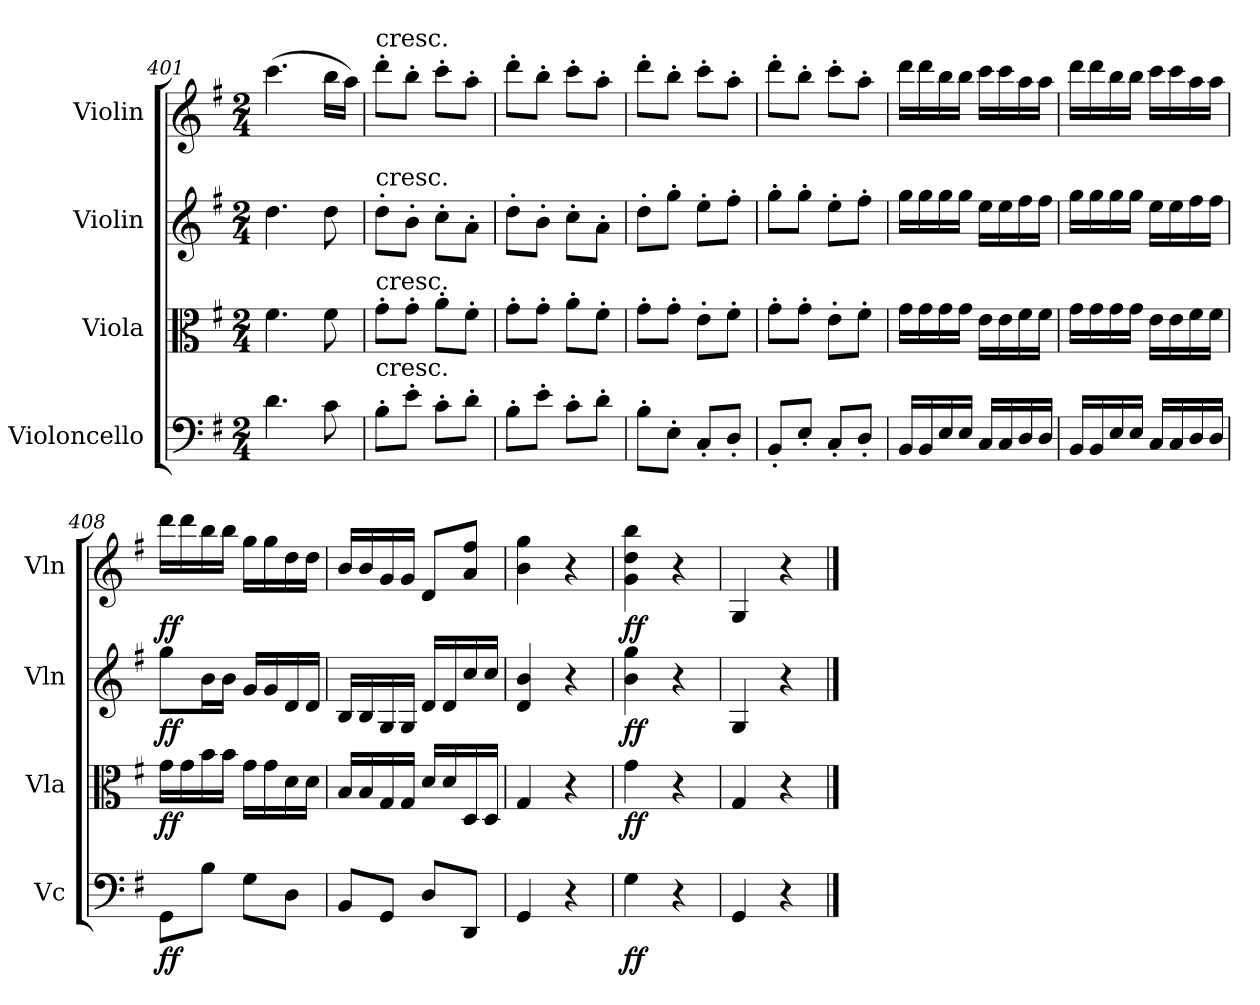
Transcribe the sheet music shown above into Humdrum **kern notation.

**kern	**dynam	**kern	**dynam	**kern	**dynam	**kern	**dynam
*part4	*part4	*part3	*part3	*part2	*part2	*part1	*part1
*staff4	*staff4	*staff3	*staff3	*staff2	*staff2	*staff1	*staff1
*I"Violoncello	*	*I"Viola	*	*I"Violin	*	*I"Violin	*
*I'Vc	*	*I'Vla	*	*I'Vln	*	*I'Vln	*
*clefF4	*	*clefC3	*	*clefG2	*	*clefG2	*
*k[f#]	*	*k[f#]	*	*k[f#]	*	*k[f#]	*
*M2/4	*	*M2/4	*	*M2/4	*	*M2/4	*
=401	=401	=401	=401	=401	=401	=401	=401
4.d\	.	4.f#\	.	4.dd\	.	(4.ccc\	.
8c\	.	8f#\	.	8dd\	.	16bb\LL	.
.	.	.	.	.	.	16aa\JJ)	.
=402	=402	=402	=402	=402	=402	=402	=402
!	!	!	!	!	!	!LO:TX:t=cresc.	!
!	!	!	!	!LO:TX:t=cresc.	!	!	!
!	!	!LO:TX:t=cresc.	!	!	!	!	!
!LO:TX:t=cresc.	!	!	!	!	!	!	!
8B'\L	.	8g'\L	.	8dd'\L	.	8ddd'\L	.
8e'\J	.	8g'\J	.	8b'\J	.	8bb'\J	.
8c'\L	.	8a'\L	.	8cc'\L	.	8ccc'\L	.
8d'\J	.	8f#'\J	.	8a'\J	.	8aa'\J	.
=403	=403	=403	=403	=403	=403	=403	=403
8B'\L	.	8g'\L	.	8dd'\L	.	8ddd'\L	.
8e'\J	.	8g'\J	.	8b'\J	.	8bb'\J	.
8c'\L	.	8a'\L	.	8cc'\L	.	8ccc'\L	.
8d'\J	.	8f#'\J	.	8a'\J	.	8aa'\J	.
=404	=404	=404	=404	=404	=404	=404	=404
8B'\L	.	8g'\L	.	8dd'\L	.	8ddd'\L	.
8E'\J	.	8g'\J	.	8gg'\J	.	8bb'\J	.
8C'/L	.	8e'\L	.	8ee'\L	.	8ccc'\L	.
8D'/J	.	8f#'\J	.	8ff#'\J	.	8aa'\J	.
=405	=405	=405	=405	=405	=405	=405	=405
8BB'/L	.	8g'\L	.	8gg'\L	.	8ddd'\L	.
8E'/J	.	8g'\J	.	8gg'\J	.	8bb'\J	.
8C'/L	.	8e'\L	.	8ee'\L	.	8ccc'\L	.
8D'/J	.	8f#'\J	.	8ff#'\J	.	8aa'\J	.
=406	=406	=406	=406	=406	=406	=406	=406
16BB/LL	.	16g\LL	.	16gg\LL	.	16ddd\LL	.
16BB/	.	16g\	.	16gg\	.	16ddd\	.
16E/	.	16g\	.	16gg\	.	16bb\	.
16E/JJ	.	16g\JJ	.	16gg\JJ	.	16bb\JJ	.
16C/LL	.	16e\LL	.	16ee\LL	.	16ccc\LL	.
16C/	.	16e\	.	16ee\	.	16ccc\	.
16D/	.	16f#\	.	16ff#\	.	16aa\	.
16D/JJ	.	16f#\JJ	.	16ff#\JJ	.	16aa\JJ	.
=407	=407	=407	=407	=407	=407	=407	=407
16BB/LL	.	16g\LL	.	16gg\LL	.	16ddd\LL	.
16BB/	.	16g\	.	16gg\	.	16ddd\	.
16E/	.	16g\	.	16gg\	.	16bb\	.
16E/JJ	.	16g\JJ	.	16gg\JJ	.	16bb\JJ	.
16C/LL	.	16e\LL	.	16ee\LL	.	16ccc\LL	.
16C/	.	16e\	.	16ee\	.	16ccc\	.
16D/	.	16f#\	.	16ff#\	.	16aa\	.
16D/JJ	.	16f#\JJ	.	16ff#\JJ	.	16aa\JJ	.
=408	=408	=408	=408	=408	=408	=408	=408
8GG\L	ff	16g\LL	ff	8gg\L	ff	16ddd\LL	ff
.	.	16g\	.	.	.	16ddd\	.
8B\J	.	16b\	.	16b\L	.	16bb\	.
.	.	16b\JJ	.	16b\JJ	.	16bb\JJ	.
8G\L	.	16g\LL	.	16g/LL	.	16gg\LL	.
.	.	16g\	.	16g/	.	16gg\	.
8D\J	.	16d\	.	16d/	.	16dd\	.
.	.	16d\JJ	.	16d/JJ	.	16dd\JJ	.
=409	=409	=409	=409	=409	=409	=409	=409
8BB/L	.	16B/LL	.	16B/LL	.	16b/LL	.
.	.	16B/	.	16B/	.	16b/	.
8GG/J	.	16G/	.	16G/	.	16g/	.
.	.	16G/JJ	.	16G/JJ	.	16g/JJ	.
8D/L	.	16d/LL	.	16d/LL	.	8d/L	.
.	.	16d/	.	16d/	.	.	.
8DD/J	.	16D/	.	16cc/	.	8a/ 8ff#/J	.
.	.	16D/JJ	.	16cc/JJ	.	.	.
=410	=410	=410	=410	=410	=410	=410	=410
4GG/	.	4G/	.	4d/ 4b/	.	4b\ 4gg\	.
4r	.	4r	.	4r	.	4r	.
=411	=411	=411	=411	=411	=411	=411	=411
4G\	ff	4g\	ff	4b\ 4gg\	ff	4g\ 4dd\ 4bb\	ff
4r	.	4r	.	4r	.	4r	.
=412	=412	=412	=412	=412	=412	=412	=412
4GG/	.	4G/	.	4G/	.	4G/	.
4r	.	4r	.	4r	.	4r	.
==	==	==	==	==	==	==	==
*-	*-	*-	*-	*-	*-	*-	*-
